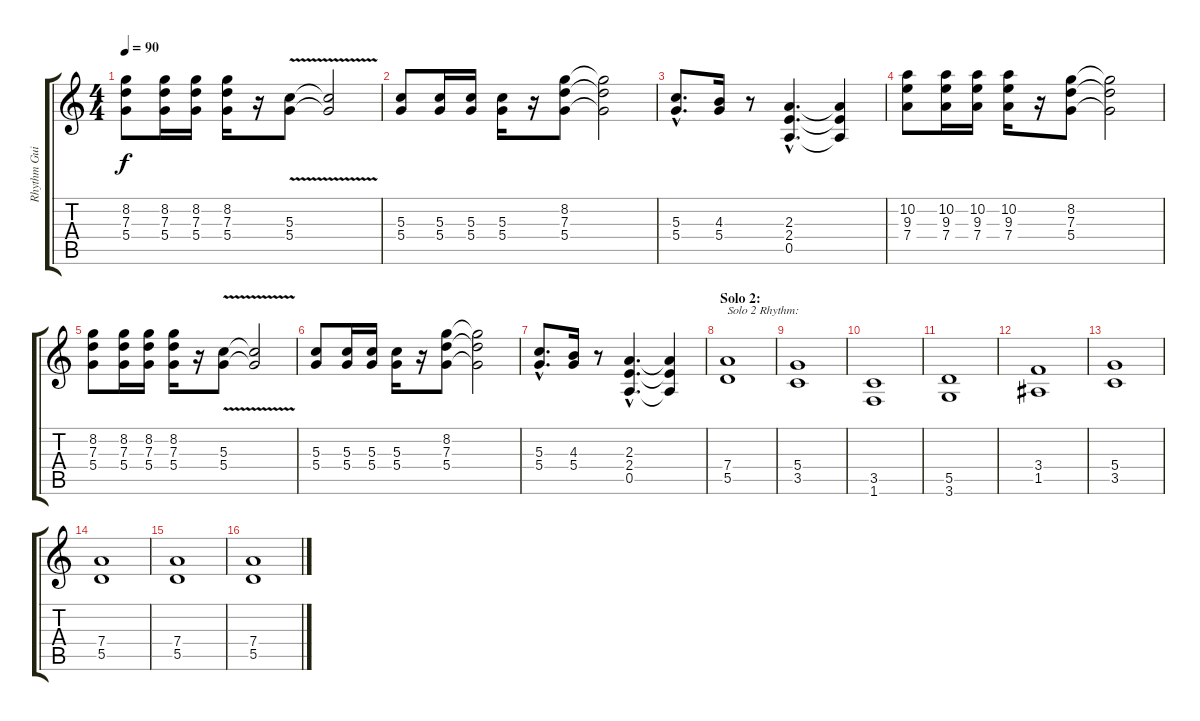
\track ("Rhythm Guitar 2" "Rhythm Gui") {instrument distortionguitar}
\staff {score tabs}
\tuning (E4 B3 G3 D3 A2 E2) {hide}
\ts (4 4)
\tempo 90
\clef g2
\ks c
(8.2 7.3 5.4).8{dy f} (8.2 7.3 5.4).16 (8.2 7.3 5.4).16 (8.2 7.3 5.4).16 r.16 (5.3{v} 5.4).8 (5.3{t} 5.4{t}).2 |
(5.3 5.4).8 (5.3 5.4).16 (5.3 5.4).16 (5.3 5.4).16 r.16 (8.2 7.3 5.4).8 (8.2{t} 7.3{t} 5.4{t}).2 |
(5.3{hac} 5.4{hac}).8{d} (4.3 5.4).16 r.8 (2.3{hac} 2.4{hac} 0.5{hac}).4{d} (2.3{t} 2.4{t} 0.5{t}).4 |
(10.2 9.3 7.4).8 (10.2 9.3 7.4).16 (10.2 9.3 7.4).16 (10.2 9.3 7.4).16 r.16 (8.2 7.3 5.4).8 (8.2{t} 7.3{t} 5.4{t}).2 |
(8.2 7.3 5.4).8 (8.2 7.3 5.4).16 (8.2 7.3 5.4).16 (8.2 7.3 5.4).16 r.16 (5.3{v} 5.4).8 (5.3{t} 5.4{t}).2 |
(5.3 5.4).8 (5.3 5.4).16 (5.3 5.4).16 (5.3 5.4).16 r.16 (8.2 7.3 5.4).8 (8.2{t} 7.3{t} 5.4{t}).2 |
(5.3{hac} 5.4{hac}).8{d} (4.3 5.4).16 r.8 (2.3{hac} 2.4{hac} 0.5{hac}).4{d} (2.3{t} 2.4{t} 0.5{t}).4 |
\section ("" "Solo 2:")
(7.4 5.5).1{txt "Solo 2 Rhythm:"} |
(5.4 3.5).1 |
(3.5 1.6).1 |
(5.5 3.6).1 |
(3.4 1.5).1 |
(5.4 3.5).1 |
(7.4 5.5).1 |
(7.4 5.5).1 |
(7.4 5.5).1
